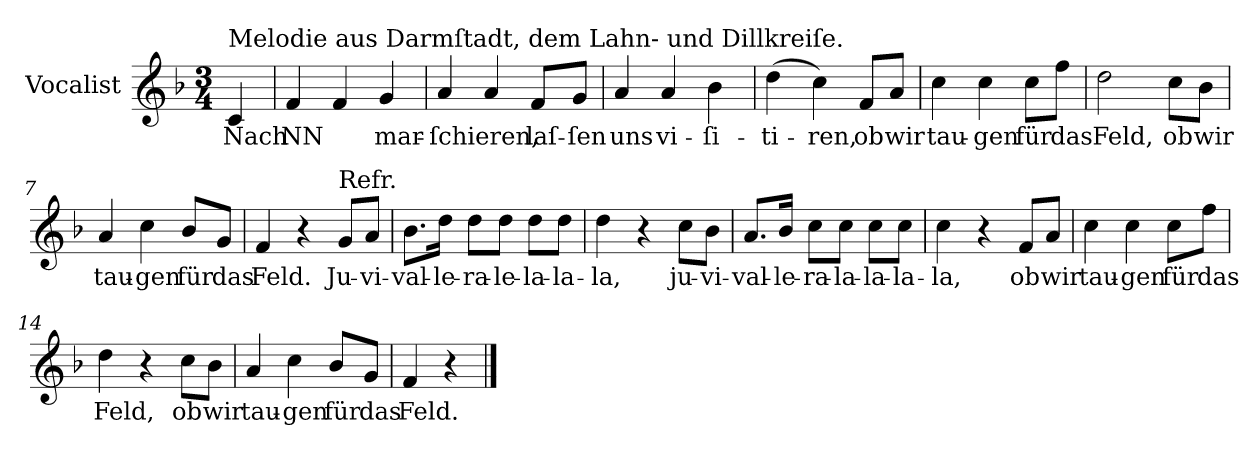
**kern	**text
*part1	*part1
*staff1	*staff1
*I"Vocalist	*
*k[b-]	*
*F:	*
*M3/4	*
=	=
!LO:TX:a:t=Melodie aus Darmſtadt, dem Lahn- und Dillkreiſe.	!
4c	Nach
=1	=1
4f	NN
4f	.
4g	mar-
=2	=2
4a	-ſchieren,
4a	.
8fL	laſ-
8gJ	-ſen
=3	=3
4a	uns
4a	vi-
4b-	-ſi-
=4	=4
(4dd	-ti-
4cc)	-ren,
8fL	ob
8aJ	wir
=5	=5
4cc	tau-
4cc	-gen
8ccL	für
8ffJ	das
=6	=6
2dd	Feld,
8ccL	ob
8b-J	wir
=7	=7
4a	tau-
4cc	-gen
8b-/L	für
8gJ	das
=8	=8
4f	Feld.
4r	.
!LO:TX:a:t=Refr.	!
8gL	Ju-
8aJ	-vi-
=9	=9
8.b-L	-val-
16ddJk	-le-
8ddL	-ra-
8ddJ	-le-
8ddL	-la-
8ddJ	-la-
=10	=10
4dd	-la,
4r	.
8ccL	ju-
8b-J	-vi-
=11	=11
8.aL	-val-
16b-Jk	-le-
8ccL	-ra-
8ccJ	-la-
8ccL	-la-
8ccJ	-la-
=12	=12
4cc	-la,
4r	.
8fL	ob
8aJ	wir
=13	=13
4cc	tau-
4cc	-gen
8ccL	für
8ffJ	das
=14	=14
4dd	Feld,
4r	.
8ccL	ob
8b-J	wir
=15	=15
4a	tau-
4cc	-gen
8b-/L	für
8gJ	das
=16	=16
4f	Feld.
4r	.
==	==
*-	*-
